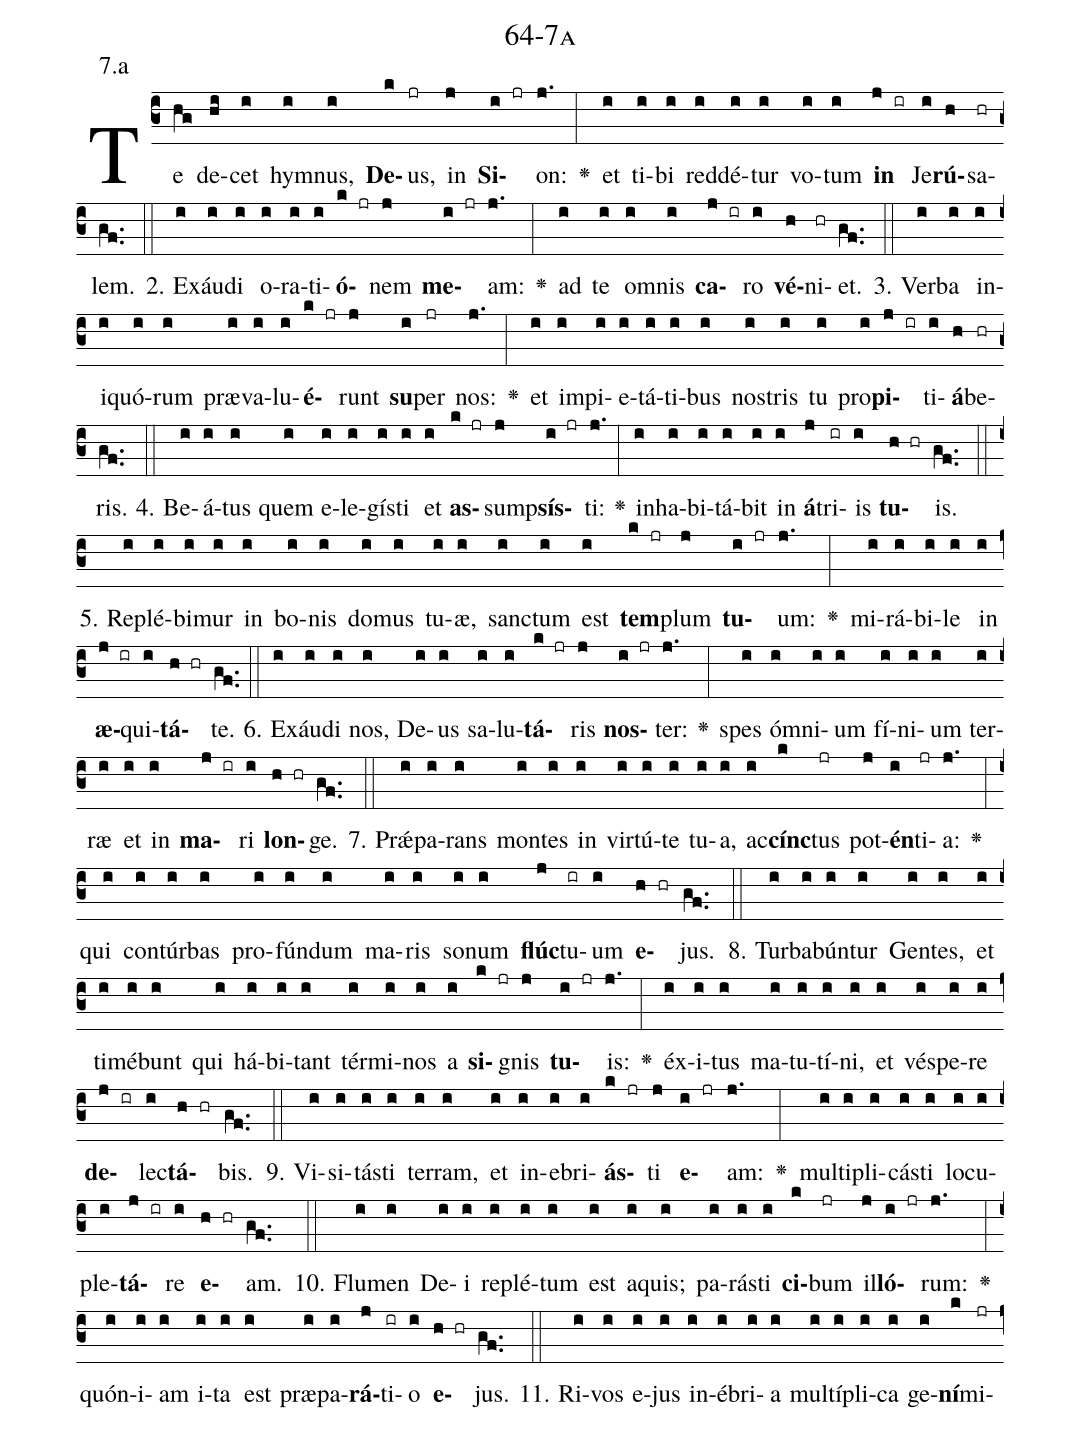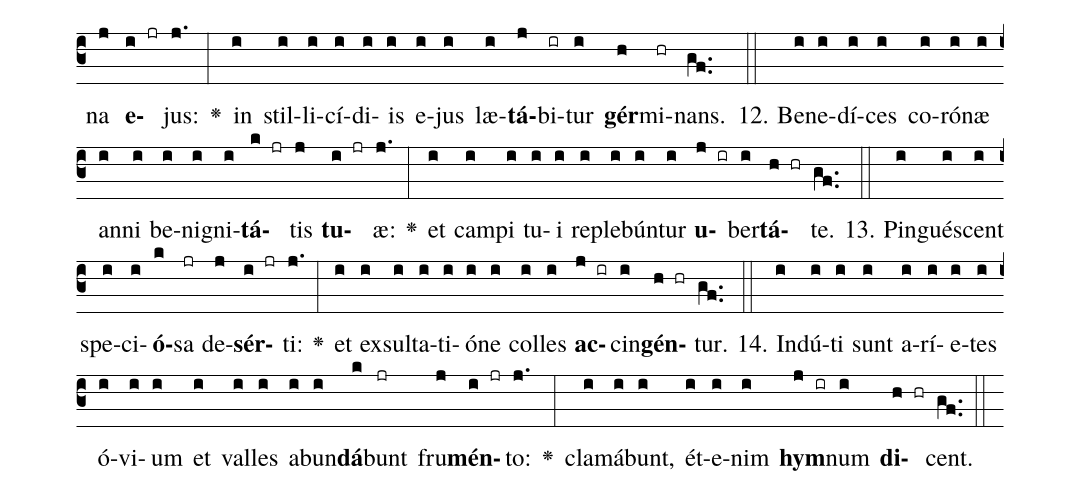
name: 64-7a;
annotation: 7.a;
%%
(c3)Te(hg) de(hi)cet(i) hym(i)nus,(i) <b>De</b>(k)us,(jr) in(j) <b>Si</b>(i jr)on:(j.) <v>\greheightstar</v>(:) et(i) ti(i)bi(i) red(i)dé(i)tur(i) vo(i)tum(i) <b>in</b>(j ir) Je(i)<b>rú</b>(h)sa(hr)lem.(gf..) (::)
2. Ex(i)áu(i)di(i) o(i)ra(i)ti(i)<b>ó</b>(k jr)nem(j) <b>me</b>(i jr)am:(j.) <v>\greheightstar</v>(:) ad(i) te(i) om(i)nis(i) <b>ca</b>(j ir)ro(i) <b>vé</b>(h)ni(hr)et.(gf..) (::)
3. Ver(i)ba(i) in(i)i(i)quó(i)rum(i) præ(i)va(i)lu(i)<b>é</b>(k jr)runt(j) <b>su</b>(i)per(jr) nos:(j.) <v>\greheightstar</v>(:) et(i) im(i)pi(i)e(i)tá(i)ti(i)bus(i) nos(i)tris(i) tu(i) pro(i)<b>pi</b>(j ir)ti(i)<b>á</b>(h)be(hr)ris.(gf..) (::)
4. Be(i)á(i)tus(i) quem(i) e(i)le(i)gís(i)ti(i) et(i) <b>as</b>(k jr)sump(j)<b>sís</b>(i jr)ti:(j.) <v>\greheightstar</v>(:) in(i)ha(i)bi(i)tá(i)bit(i) in(i) <b>á</b>(j)tri(ir)is(i) <b>tu</b>(h hr)is.(gf..) (::)
5. Re(i)plé(i)bi(i)mur(i) in(i) bo(i)nis(i) do(i)mus(i) tu(i)æ,(i) sanc(i)tum(i) est(i) <b>tem</b>(k jr)plum(j) <b>tu</b>(i jr)um:(j.) <v>\greheightstar</v>(:) mi(i)rá(i)bi(i)le(i) in(i) <b>æ</b>(j ir)qui(i)<b>tá</b>(h hr)te.(gf..) (::)
6. Ex(i)áu(i)di(i) nos,(i) De(i)us(i) sa(i)lu(i)<b>tá</b>(k jr)ris(j) <b>nos</b>(i jr)ter:(j.) <v>\greheightstar</v>(:) spes(i) óm(i)ni(i)um(i) fí(i)ni(i)um(i) ter(i)ræ(i) et(i) in(i) <b>ma</b>(j ir)ri(i) <b>lon</b>(h hr)ge.(gf..) (::)
7. Prǽ(i)pa(i)rans(i) mon(i)tes(i) in(i) vir(i)tú(i)te(i) tu(i)a,(i) ac(i)<b>cínc</b>(k)tus(jr) pot(j)<b>én</b>(i)ti(jr)a:(j.) <v>\greheightstar</v>(:) qui(i) con(i)túr(i)bas(i) pro(i)fún(i)dum(i) ma(i)ris(i) so(i)num(i) <b>flúc</b>(j)tu(ir)um(i) <b>e</b>(h hr)jus.(gf..) (::)
8. Tur(i)ba(i)bún(i)tur(i) Gen(i)tes,(i) et(i) ti(i)mé(i)bunt(i) qui(i) há(i)bi(i)tant(i) tér(i)mi(i)nos(i) a(i) <b>si</b>(k jr)gnis(j) <b>tu</b>(i jr)is:(j.) <v>\greheightstar</v>(:) éx(i)i(i)tus(i) ma(i)tu(i)tí(i)ni,(i) et(i) vés(i)pe(i)re(i) <b>de</b>(j ir)lec(i)<b>tá</b>(h hr)bis.(gf..) (::)
9. Vi(i)si(i)tás(i)ti(i) ter(i)ram,(i) et(i) in(i)e(i)bri(i)<b>ás</b>(k jr)ti(j) <b>e</b>(i jr)am:(j.) <v>\greheightstar</v>(:) mul(i)ti(i)pli(i)cás(i)ti(i) lo(i)cu(i)ple(i)<b>tá</b>(j ir)re(i) <b>e</b>(h hr)am.(gf..) (::)
10. Flu(i)men(i) De(i)i(i) re(i)plé(i)tum(i) est(i) a(i)quis;(i) pa(i)rás(i)ti(i) <b>ci</b>(k)bum(jr) il(j)<b>ló</b>(i jr)rum:(j.) <v>\greheightstar</v>(:) quón(i)i(i)am(i) i(i)ta(i) est(i) præ(i)pa(i)<b>rá</b>(j)ti(ir)o(i) <b>e</b>(h hr)jus.(gf..) (::)
11. Ri(i)vos(i) e(i)jus(i) in(i)é(i)bri(i)a(i) mul(i)tí(i)pli(i)ca(i) ge(i)<b>ní</b>(k)mi(jr)na(j) <b>e</b>(i jr)jus:(j.) <v>\greheightstar</v>(:) in(i) stil(i)li(i)cí(i)di(i)is(i) e(i)jus(i) læ(i)<b>tá</b>(j)bi(ir)tur(i) <b>gér</b>(h)mi(hr)nans.(gf..) (::)
12. Be(i)ne(i)dí(i)ces(i) co(i)ró(i)næ(i) an(i)ni(i) be(i)ni(i)gni(i)<b>tá</b>(k jr)tis(j) <b>tu</b>(i jr)æ:(j.) <v>\greheightstar</v>(:) et(i) cam(i)pi(i) tu(i)i(i) re(i)ple(i)bún(i)tur(i) <b>u</b>(j ir)ber(i)<b>tá</b>(h hr)te.(gf..) (::)
13. Pin(i)gué(i)scent(i) spe(i)ci(i)<b>ó</b>(k)sa(jr) de(j)<b>sér</b>(i jr)ti:(j.) <v>\greheightstar</v>(:) et(i) ex(i)sul(i)ta(i)ti(i)ó(i)ne(i) col(i)les(i) <b>ac</b>(j ir)cin(i)<b>gén</b>(h hr)tur.(gf..) (::)
14. Ind(i)ú(i)ti(i) sunt(i) a(i)rí(i)e(i)tes(i) ó(i)vi(i)um(i) et(i) val(i)les(i) ab(i)un(i)<b>dá</b>(k)bunt(jr) fru(j)<b>mén</b>(i jr)to:(j.) <v>\greheightstar</v>(:) cla(i)má(i)bunt,(i) ét(i)e(i)nim(i) <b>hym</b>(j ir)num(i) <b>di</b>(h hr)cent.(gf..) (::)
